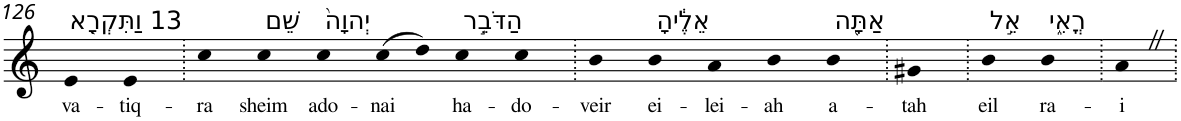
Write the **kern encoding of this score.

**kern	**text
*part1	*part1
*staff1	*staff1
*I"Piano	*
*I'Pno	*
!!LO:PB:g=z
*clefG2	*
*k[]	*
=126	=126
!LO:TX:a:t=13 וַתִּקְרָ֤א	!
!	!LO:LY:b
4e	va-
!	!LO:LY:b
4e	-tiq-
=127.	=127.
!	!LO:LY:b
4cc	-ra
!LO:TX:a:t=שֵׁם	!
!	!LO:LY:b
4cc	sheim
!LO:TX:a:t=יְהוָה֙	!
!	!LO:LY:b
4cc	ado-
!	!LO:LY:b
(>8cc	-nai
8dd)	.
!LO:TX:a:t=הַדֹּבֵ֣ר	!
!	!LO:LY:b
4cc	ha-
!	!LO:LY:b
4cc	-do-
=128.	=128.
!	!LO:LY:b
4b	-veir
!LO:TX:a:t=אֵלֶ֔יהָ	!
!	!LO:LY:b
4b	ei-
!	!LO:LY:b
4a	-lei-
!	!LO:LY:b
4b	-ah
!LO:TX:a:t=אַתָּ֖ה	!
!	!LO:LY:b
4b	a-
=129.	=129.
!	!LO:LY:b
4g#X	-tah
=130.	=130.
!LO:TX:a:t=אֵ֣ל	!
!	!LO:LY:b
4b	eil
!LO:TX:a:t=רֳאִ֑י	!
!	!LO:LY:b
4b	ra-
=131.	=131.
!	!LO:LY:b
4aZ	-i
=.	=.
*-	*-
